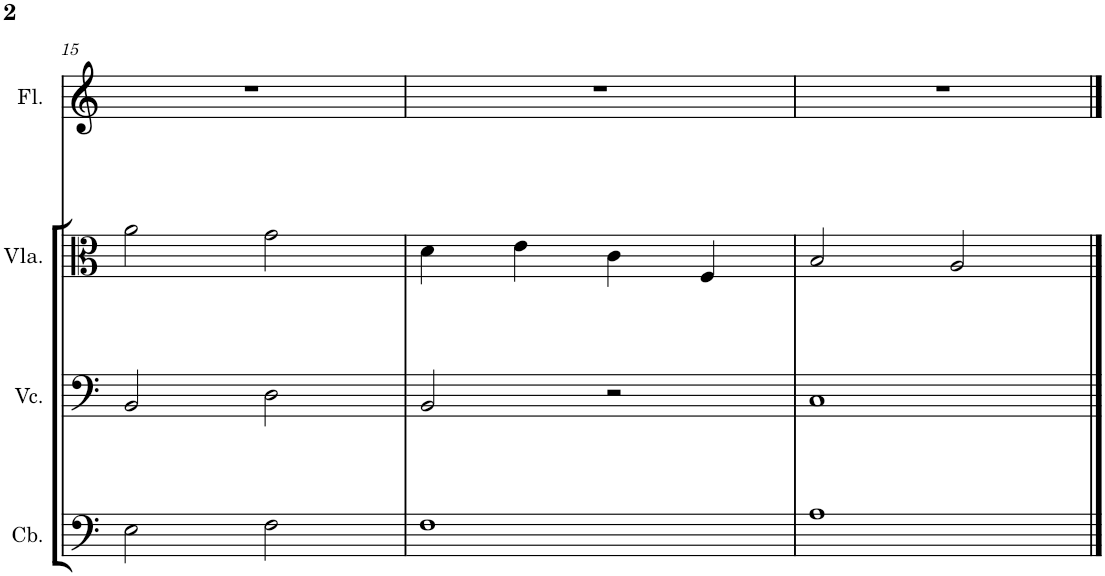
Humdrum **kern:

**kern	**kern	**kern	**kern
*part4	*part3	*part2	*part1
*staff4	*staff3	*staff2	*staff1
*I"Contrabass	*I"Violoncello	*I"Viola	*I"Flute
*I'Cb.	*I'Vc.	*I'Vla.	*I'Fl.
!!LO:PB:g=z
*clefF4	*clefF4	*clefC3	*clefG2
*Trd7c12	*	*	*
*k[]	*k[]	*k[]	*k[]
*M4/4	*M4/4	*M4/4	*M4/4
=15	=15	=15	=15
2E\	2BB/	2a\	1r
2F\	2D\	2g\	.
=16	=16	=16	=16
1F	2BB/	4d\	1r
.	.	4e\	.
.	2r	4c\	.
.	.	4F/	.
=17	=17	=17	=17
1A	1C	2B/	1r
.	.	2A/	.
==	==	==	==
*-	*-	*-	*-
